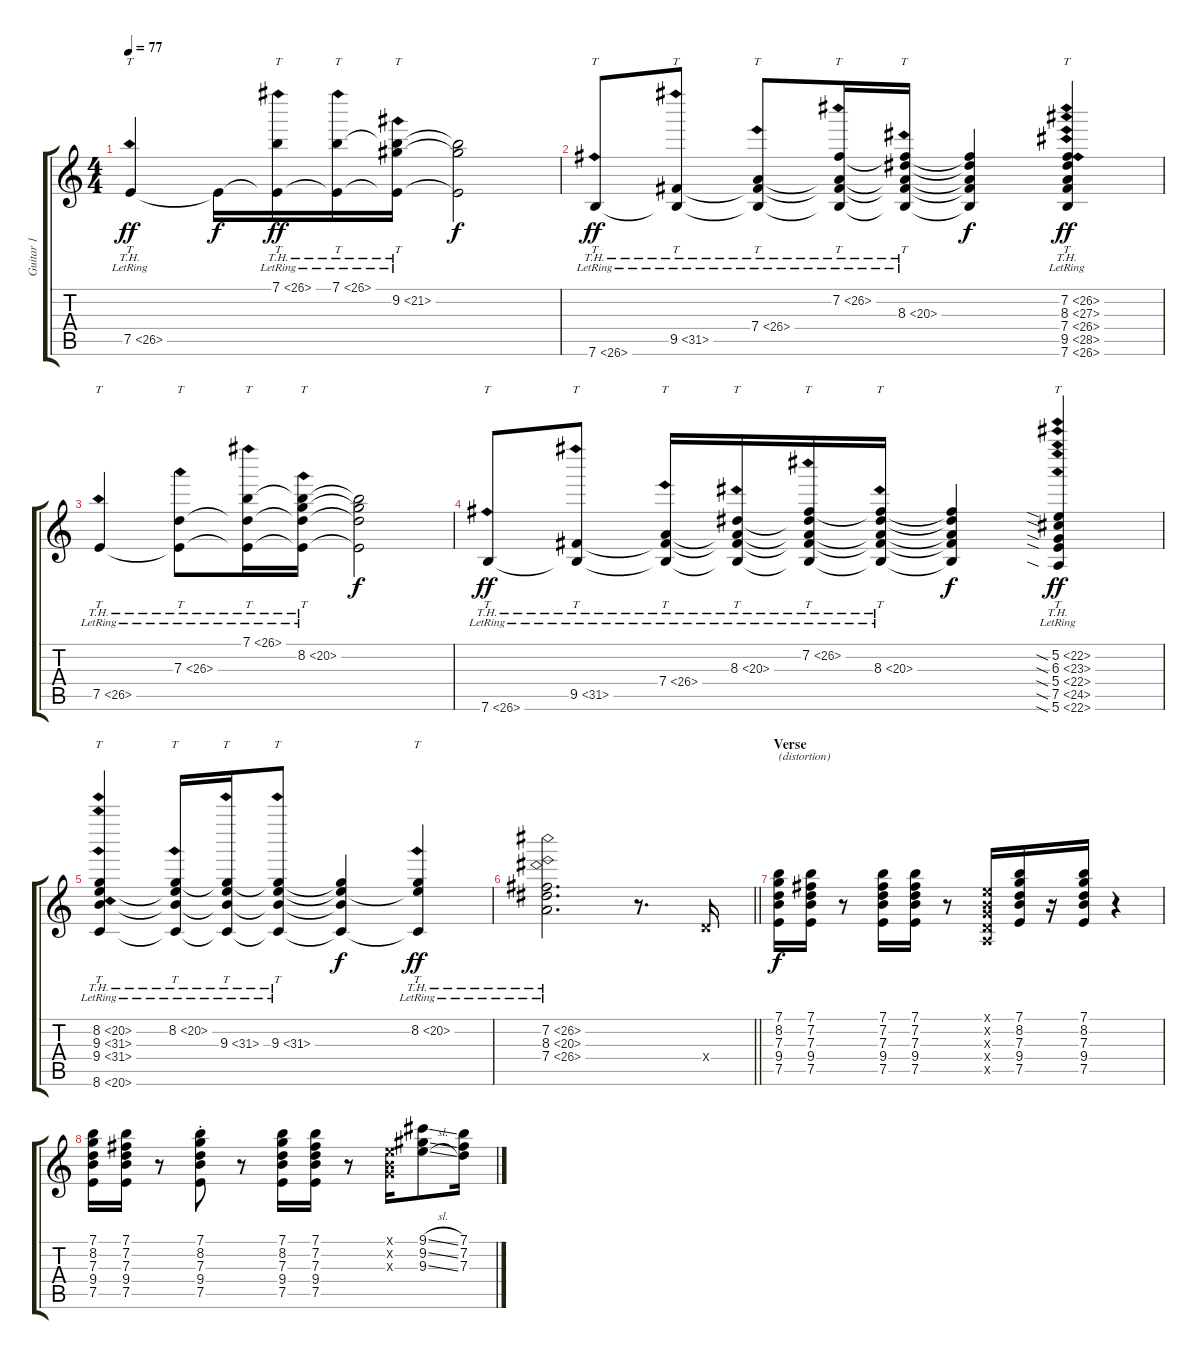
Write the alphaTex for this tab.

\track ("Guitar 1" "Guitar 1") {instrument distortionguitar}
\staff {score tabs}
\tuning (E4 B3 G3 D3 A2 E2) {hide}
\ts (4 4)
\tempo 77
\clef g2
\ks c
7.5{th 19 lr}.4{tt dy ff} 7.5{t}.16{dy f} (7.1{th 19 lr} 7.5{t}).16{tt dy ff} (7.1{th 19 lr} 7.5{t}).16{tt} (7.1{t} 9.2{th 12 lr} 7.5{t}).16{tt} (7.1{t} 9.2{t} 7.5{t}).2{dy f} |
7.6{th 19 lr}.8{tt dy ff} (9.5{th 22 lr} 7.6{t}).8{tt} (7.4{th 19 lr} 9.5{t} 7.6{t}).8{tt} (7.2{th 19 lr} 7.4{t} 9.5{t} 7.6{t}).16{tt} (7.2{t} 8.3{th 12 lr} 7.4{t} 9.5{t} 7.6{t}).16{tt} (7.2{t} 8.3{t} 7.4{t} 9.5{t} 7.6{t}).4{dy f} (7.2{th 19} 8.3{th 19 lr} 7.4{th 19} 9.5{th 19} 7.6{th 19}).4{tt dy ff} |
7.5{th 19 lr}.4{tt} (7.3{th 19 lr} 7.5{t}).8{tt} (7.1{th 19 lr} 7.3{t} 7.5{t}).16{tt} (7.1{t} 8.2{th 12 lr} 7.3{t} 7.5{t}).16{tt} (7.1{t} 8.2{t} 7.3{t} 7.5{t}).2{dy f} |
7.6{th 19 lr}.8{tt dy ff} (9.5{th 22 lr} 7.6{t}).8{tt} (7.4{th 19 lr} 9.5{t} 7.6{t}).16{tt} (8.3{th 12 lr} 7.4{t} 9.5{t} 7.6{t}).16{tt} (7.2{th 19 lr} 8.3{t} 7.4{t} 9.5{t} 7.6{t}).16{tt} (7.2{t} 8.3{th 12 lr} 7.4{t} 9.5{t} 7.6{t}).16{tt} (7.2{t} 8.3{t} 7.4{t} 9.5{t} 7.6{t}).4{dy f} (5.2{th 17 sia} 6.3{th 17 sia lr} 5.4{th 17 sia} 7.5{th 17 sia} 5.6{th 17 sia}).4{tt dy ff} |
(8.2{th 12} 9.3{th 22 lr} 9.4{th 22} 8.6{th 12}).4{tt} (8.2{th 12 lr} 9.3{t} 9.4{t} 8.6{t}).16{tt} (8.2{t} 9.3{th 22 lr} 9.4{t} 8.6{t}).16{tt} (8.2{t} 9.3{th 22 lr} 9.4{t} 8.6{t}).8{tt} (8.2{t} 9.3{t} 9.4{t} 8.6{t}).4{dy f} (8.2{th 12 lr} 9.3{t} 8.6{t}).4{tt dy ff} |
\barLineRight lightlight
(7.2{th 19 lr} 8.3{th 12} 7.4{th 19}).2{d} r.8{d} 0.4{x}.16 |
\section ("" "Verse")
(7.1 8.2 7.3 9.4 7.5).16{txt "(distortion)" dy f instrument distortionguitar} (7.1 7.2 7.3 9.4 7.5).16 r.8 (7.1 7.2 7.3 9.4 7.5).16 (7.1 7.2 7.3 9.4 7.5).16 r.8 (0.1{x} 0.2{x} 0.3{x} 0.4{x} 0.5{x}).16 (7.1 8.2 7.3 9.4 7.5).16 r.16 (7.1 8.2 7.3 9.4 7.5).16 r.4 |
(7.1 8.2 7.3 9.4 7.5).16 (7.1 7.2 7.3 9.4 7.5).16 r.8 (7.1 8.2{st} 7.3 9.4 7.5).8 r.8 (7.1 8.2 7.3 9.4 7.5).16 (7.1 7.2 7.3 9.4 7.5).16 r.8 (0.1{x} 0.2{x} 0.3{x}).16 (9.1{sl} 9.2{sl} 9.3{sl}).8 (7.1 7.2 7.3).16
